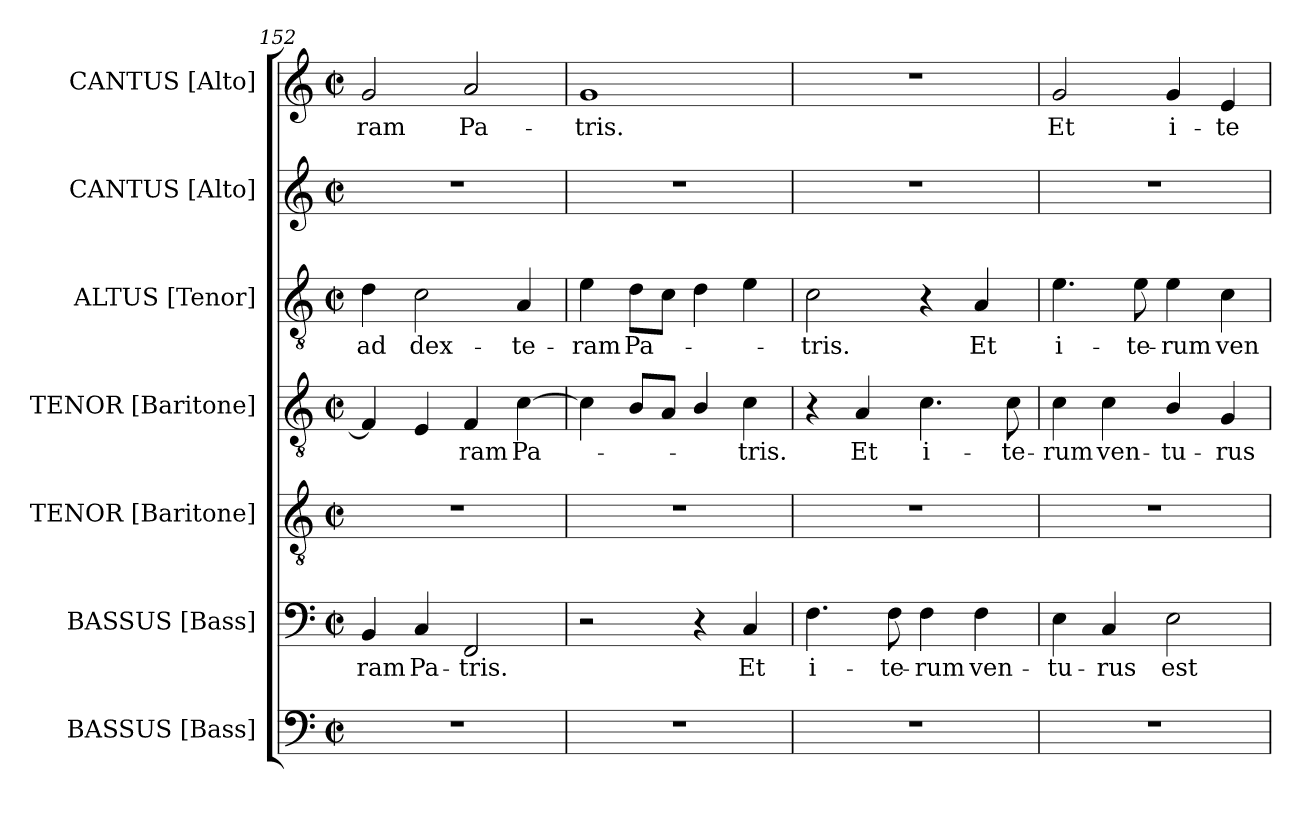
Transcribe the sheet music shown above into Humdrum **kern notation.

**kern	**kern	**text	**kern	**kern	**text	**kern	**text	**kern	**kern	**text
*part7	*part6	*part6	*part5	*part4	*part4	*part3	*part3	*part2	*part1	*part1
*staff7	*staff6	*staff6	*staff5	*staff4	*staff4	*staff3	*staff3	*staff2	*staff1	*staff1
*I"BASSUS [Bass]	*I"BASSUS [Bass]	*	*I"TENOR [Baritone]	*I"TENOR [Baritone]	*	*I"ALTUS [Tenor]	*	*I"CANTUS [Alto]	*I"CANTUS [Alto]	*
*I'B.	*I'B.	*	*I'Bar.	*I'Bar.	*	*I'T.	*	*I'A.	*I'A.	*
*clefF4	*clefF4	*	*clefGv2	*clefGv2	*	*clefGv2	*	*clefG2	*clefG2	*
*	*	*	*ITrd7c12	*ITrd7c12	*	*ITrd7c12	*	*	*	*
*k[]	*k[]	*	*k[]	*k[]	*	*k[]	*	*k[]	*k[]	*
*C:	*C:	*	*C:	*C:	*	*C:	*	*C:	*C:	*
*M2/2	*M2/2	*	*M2/2	*M2/2	*	*M2/2	*	*M2/2	*M2/2	*
*met(c|)	*met(c|)	*	*met(c|)	*met(c|)	*	*met(c|)	*	*met(c|)	*met(c|)	*
=152	=152	=152	=152	=152	=152	=152	=152	=152	=152	=152
!	!	!LO:LY:b:color=#000000	!	!	!	!	!	!	!	!
!	!	!	!	!	!	!	!LO:LY:b:color=#000000	!	!	!
!	!	!	!	!	!	!	!	!	!	!LO:LY:b:color=#000000
1r	4BBi/	-ram	1r	4FFi/]	.	4Di\	ad	1r	2gi/	-ram
!	!	!LO:LY:b:color=#000000	!	!	!	!	!	!	!	!
!	!	!	!	!	!	!	!LO:LY:b:color=#000000	!	!	!
.	4Ci/	Pa-	.	4EEi/	.	2Ci\	dex-	.	.	.
!	!	!LO:LY:b:color=#000000	!	!	!	!	!	!	!	!
!	!	!	!	!	!LO:LY:b:color=#000000	!	!	!	!	!
!	!	!	!	!	!	!	!	!	!	!LO:LY:b:color=#000000
.	2FFi/	-tris.	.	4FFi/	-ram	.	.	.	2ai/	Pa-
!	!	!	!	!	!LO:LY:b:color=#000000	!	!	!	!	!
!	!	!	!	!	!	!	!LO:LY:b:color=#000000	!	!	!
.	.	.	.	[>4Ci\	Pa-	4AAi/	-te-	.	.	.
=153	=153	=153	=153	=153	=153	=153	=153	=153	=153	=153
!	!	!	!	!	!	!	!LO:LY:b:color=#000000	!	!	!
!	!	!	!	!	!	!	!	!	!	!LO:LY:b:color=#000000
1r	2r	.	1r	4Ci\]	.	4Ei\	-ram	1r	1gi	-tris.
!	!	!	!	!	!	!	!LO:LY:b:color=#000000	!	!	!
.	.	.	.	8BBi/L	.	8Di\L	Pa-	.	.	.
.	.	.	.	8AAi/J	.	8Ci\J	.	.	.	.
.	4r	.	.	4BBi/	.	4Di\	.	.	.	.
!	!	!LO:LY:b:color=#000000	!	!	!	!	!	!	!	!
!	!	!	!	!	!LO:LY:b:color=#000000	!	!	!	!	!
.	4Ci/	Et	.	4Ci\	-tris.	4Ei\	.	.	.	.
!!LO:LB:g=z
=154	=154	=154	=154	=154	=154	=154	=154	=154	=154	=154
!	!	!LO:LY:b:color=#000000	!	!	!	!	!	!	!	!
!	!	!	!	!	!	!	!LO:LY:b:color=#000000	!	!	!
1r	4.Fi\	i-	1r	4r	.	2Ci\	-tris.	1r	1r	.
!	!	!	!	!	!LO:LY:b:color=#000000	!	!	!	!	!
.	.	.	.	4AAi/	Et	.	.	.	.	.
!	!	!LO:LY:b:color=#000000	!	!	!	!	!	!	!	!
.	8Fi\	-te-	.	.	.	.	.	.	.	.
!	!	!LO:LY:b:color=#000000	!	!	!	!	!	!	!	!
!	!	!	!	!	!LO:LY:b:color=#000000	!	!	!	!	!
.	4Fi\	-rum	.	4.Ci\	i-	4r	.	.	.	.
!	!	!LO:LY:b:color=#000000	!	!	!	!	!	!	!	!
!	!	!	!	!	!	!	!LO:LY:b:color=#000000	!	!	!
.	4Fi\	ven-	.	.	.	4AAi/	Et	.	.	.
!	!	!	!	!	!LO:LY:b:color=#000000	!	!	!	!	!
.	.	.	.	8Ci\	-te-	.	.	.	.	.
=155	=155	=155	=155	=155	=155	=155	=155	=155	=155	=155
!	!	!LO:LY:b:color=#000000	!	!	!	!	!	!	!	!
!	!	!	!	!	!LO:LY:b:color=#000000	!	!	!	!	!
!	!	!	!	!	!	!	!LO:LY:b:color=#000000	!	!	!
!	!	!	!	!	!	!	!	!	!	!LO:LY:b:color=#000000
1r	4Ei\	-tu-	1r	4Ci\	-rum	4.Ei\	i-	1r	2gi/	Et
!	!	!LO:LY:b:color=#000000	!	!	!	!	!	!	!	!
!	!	!	!	!	!LO:LY:b:color=#000000	!	!	!	!	!
.	4Ci/	-rus	.	4Ci\	ven-	.	.	.	.	.
!	!	!	!	!	!	!	!LO:LY:b:color=#000000	!	!	!
.	.	.	.	.	.	8Ei\	-te-	.	.	.
!	!	!LO:LY:b:color=#000000	!	!	!	!	!	!	!	!
!	!	!	!	!	!LO:LY:b:color=#000000	!	!	!	!	!
!	!	!	!	!	!	!	!LO:LY:b:color=#000000	!	!	!
!	!	!	!	!	!	!	!	!	!	!LO:LY:b:color=#000000
.	2Ei\	est	.	4BBi/	-tu-	4Ei\	-rum	.	4gi/	i-
!	!	!	!	!	!LO:LY:b:color=#000000	!	!	!	!	!
!	!	!	!	!	!	!	!LO:LY:b:color=#000000	!	!	!
!	!	!	!	!	!	!	!	!	!	!LO:LY:b:color=#000000
.	.	.	.	4GGi/	-rus	4Ci\	ven-	.	4ei/	-te-
=	=	=	=	=	=	=	=	=	=	=
*-	*-	*-	*-	*-	*-	*-	*-	*-	*-	*-
